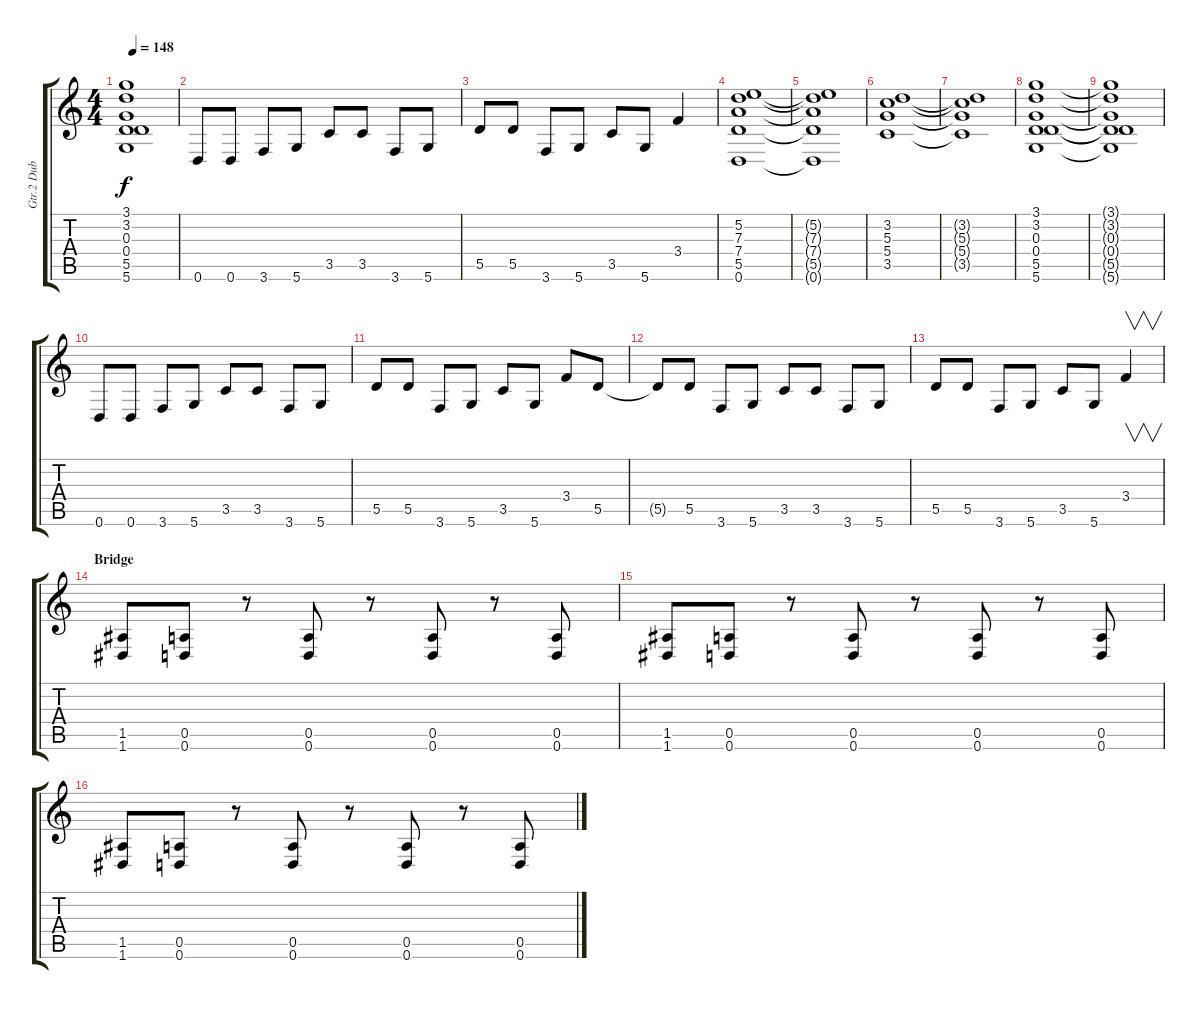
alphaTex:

\track ("Gtr.2 Dub Gtr.1" "Gtr.2 Dub ") {instrument overdrivenguitar}
\staff {score tabs}
\tuning (E4 B3 G3 D3 A2 D2) {hide}
\ts (4 4)
\tempo 148
\clef g2
\ks c
(3.1{t} 3.2{t} 0.3{t} 0.4{t} 5.5{t} 5.6{t}).1{dy f} |
0.6.8 0.6.8 3.6.8 5.6.8 3.5.8 3.5.8 3.6.8 5.6.8 |
5.5.8 5.5.8 3.6.8 5.6.8 3.5.8 5.6.8 3.4.4 |
(5.2 7.3 7.4 5.5 0.6).1 |
(5.2{t} 7.3{t} 7.4{t} 5.5{t} 0.6{t}).1 |
(3.2 5.3 5.4 3.5).1 |
(3.2{t} 5.3{t} 5.4{t} 3.5{t}).1 |
(3.1 3.2 0.3 0.4 5.5 5.6).1 |
(3.1{t} 3.2{t} 0.3{t} 0.4{t} 5.5{t} 5.6{t}).1 |
0.6.8 0.6.8 3.6.8 5.6.8 3.5.8 3.5.8 3.6.8 5.6.8 |
5.5.8 5.5.8 3.6.8 5.6.8 3.5.8 5.6.8 3.4.8 5.5.8 |
5.5{t}.8 5.5.8 3.6.8 5.6.8 3.5.8 3.5.8 3.6.8 5.6.8 |
5.5.8 5.5.8 3.6.8 5.6.8 3.5.8 5.6.8 3.4.4{v} |
\section ("" "Bridge")
(1.5 1.6).8 (0.5 0.6).8 r.8 (0.5 0.6).8 r.8 (0.5 0.6).8 r.8 (0.5 0.6).8 |
(1.5 1.6).8 (0.5 0.6).8 r.8 (0.5 0.6).8 r.8 (0.5 0.6).8 r.8 (0.5 0.6).8 |
(1.5 1.6).8 (0.5 0.6).8 r.8 (0.5 0.6).8 r.8 (0.5 0.6).8 r.8 (0.5 0.6).8
